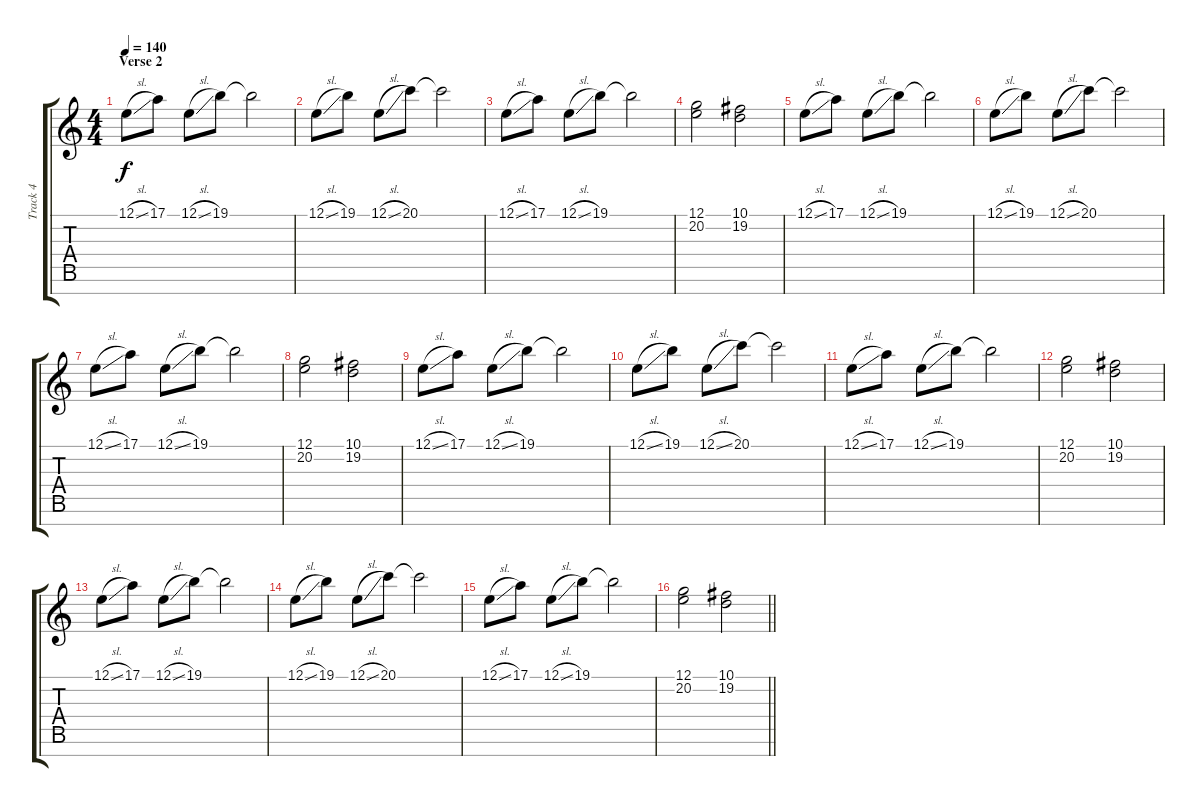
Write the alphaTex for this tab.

\track ("Track 4" "Track 4") {instrument lead2sawtooth}
\staff {score tabs}
\tuning (E4 B3 G3 D3 A2 E2 B1) {hide}
\ts (4 4)
\section ("" "Verse 2")
\tempo 140
\clef g2
\ks c
12.1{sl}.8{dy f instrument lead2sawtooth} 17.1.8 12.1{sl}.8 19.1.8 19.1{t}.2 |
12.1{sl}.8 19.1.8 12.1{sl}.8 20.1.8 20.1{t}.2 |
12.1{sl}.8 17.1.8 12.1{sl}.8 19.1.8 19.1{t}.2 |
(12.1 20.2).2{instrument pad2warm} (10.1 19.2).2 |
12.1{sl}.8{instrument lead2sawtooth} 17.1.8 12.1{sl}.8 19.1.8 19.1{t}.2 |
12.1{sl}.8 19.1.8 12.1{sl}.8 20.1.8 20.1{t}.2 |
12.1{sl}.8 17.1.8 12.1{sl}.8 19.1.8 19.1{t}.2 |
(12.1 20.2).2{instrument pad2warm} (10.1 19.2).2 |
12.1{sl}.8{instrument lead2sawtooth} 17.1.8 12.1{sl}.8 19.1.8 19.1{t}.2 |
12.1{sl}.8 19.1.8 12.1{sl}.8 20.1.8 20.1{t}.2 |
12.1{sl}.8 17.1.8 12.1{sl}.8 19.1.8 19.1{t}.2 |
(12.1 20.2).2{instrument pad2warm} (10.1 19.2).2 |
12.1{sl}.8{instrument lead2sawtooth} 17.1.8 12.1{sl}.8 19.1.8 19.1{t}.2 |
12.1{sl}.8 19.1.8 12.1{sl}.8 20.1.8 20.1{t}.2 |
12.1{sl}.8 17.1.8 12.1{sl}.8 19.1.8 19.1{t}.2 |
\barLineRight lightlight
(12.1 20.2).2{instrument pad2warm} (10.1 19.2).2
